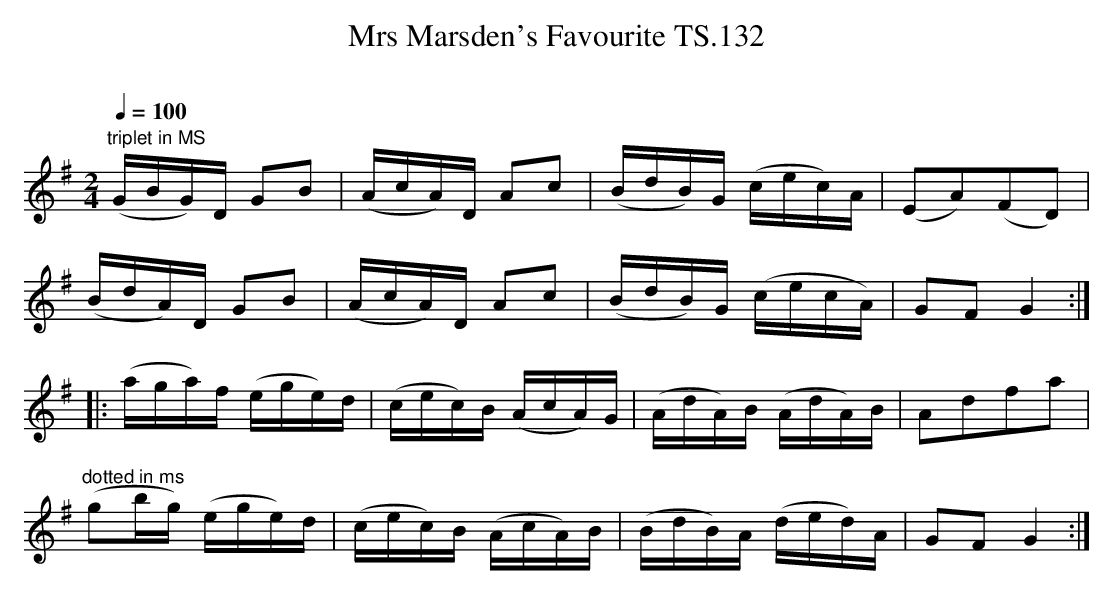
X:1
T:Mrs Marsden's Favourite TS.132
M:2/4
L:1/16
Q:1/4=100
O:
K:G
"triplet in MS"(GBG)D G2B2|(AcA)D A2c2|(BdB)G (cec)A|(E2A2)(F2D2)|
(BdA)D G2B2|(AcA)D A2c2|(BdB)G (cecA)|G2F2G4:|
|:(aga)f (ege)d|(cec)B (AcA)G|(AdA)B (AdA)B|A2d2f2a2|
"dotted in ms" (g2bg) (ege)d|(cec)B (AcA)B|(BdB)A (ded)A|G2F2G4:|]
